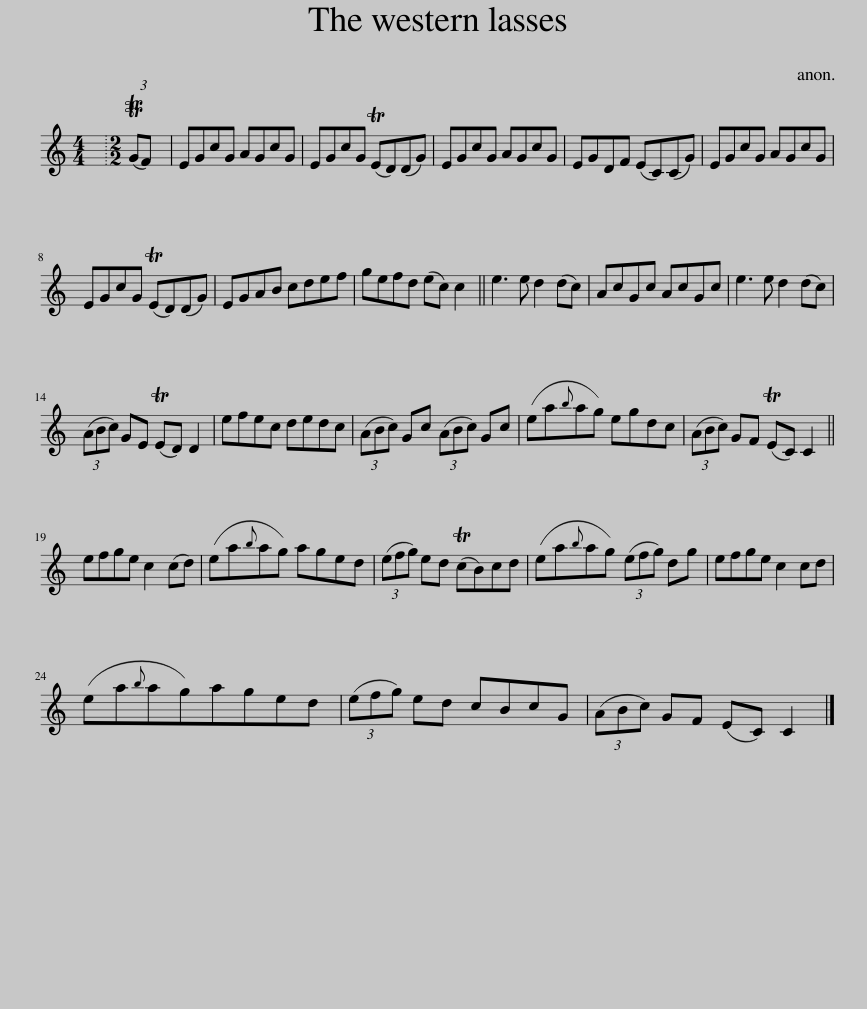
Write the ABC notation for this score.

X:1
L:1/8
M:4/4
I:linebreak $
K:C
V:1 treble
V:1
 x8 |[M:2/2] (3:2:2(TGF) x/24 | EGcG AGcG | EGcG (TED)(DG) | EGcG AGcG | %5
 EGDF (EC)(CG) | EGcG AGcG |$ EGcG (TED)(DG) | EGAB cdef | gefd (ec) c2 || %10
 e3 e d2 (dc) | AcGc AcGc | e3 e d2 (dc) |$ (3(ABc) GE (TED) D2 | efec dedc | %15
 (3(ABc) Gc (3(ABc) Gc | (ea{b}ag) egdc | (3(ABc) GF (TEC) C2 ||$ efge c2 (cd) | (ea{b}ag) aged | %20
 (3(efg) ed (TcB)cd | (ea{b}ag) (3(efg) dg | efge c2 cd |$ (ea{b}ag)aged | (3(efg) ed cBcG | %25
 (3(ABc) GF (EC) C2 |] %26
